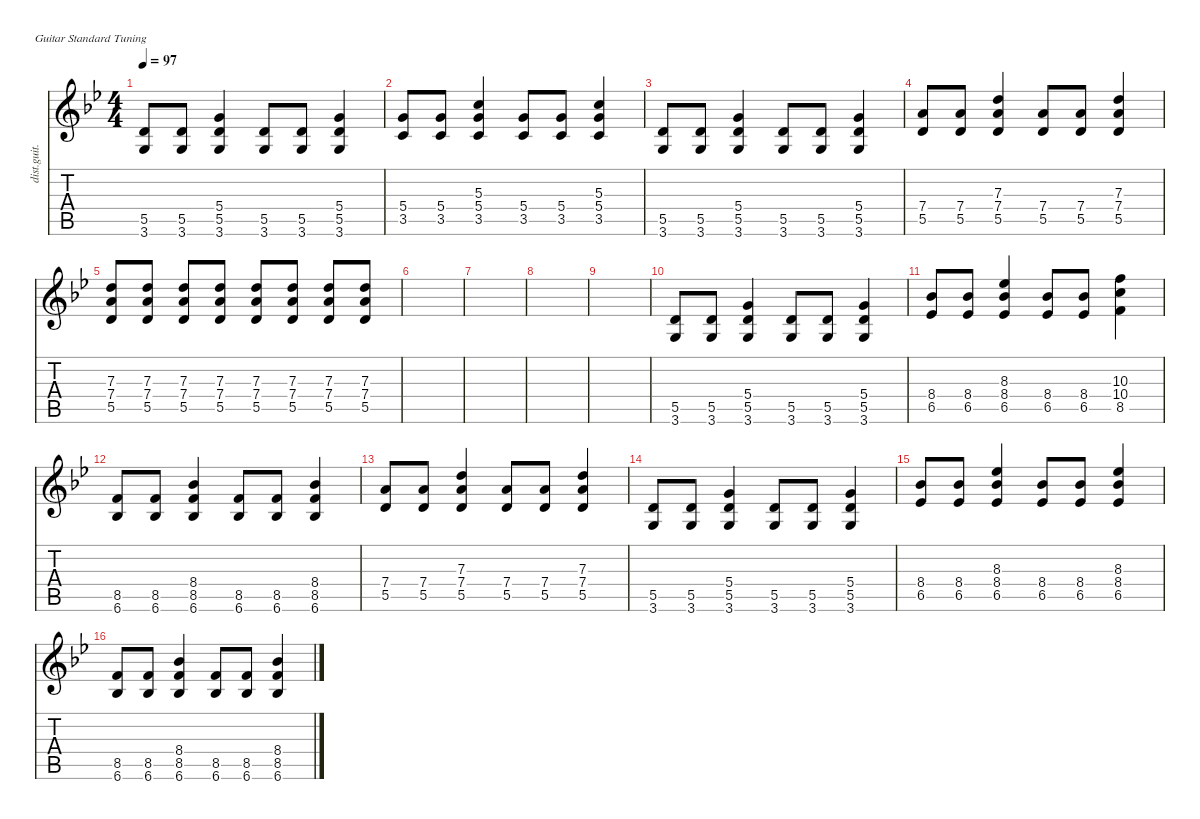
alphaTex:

\defaultSystemsLayout 4
\hideDynamics
\bracketExtendMode nobrackets
\otherSystemsTrackNameOrientation horizontal
\track ("Distortion Guitar" "dist.guit.") {instrument distortionguitar}
\staff {score tabs}
\tuning (E4 B3 G3 D3 A2 E2)
\ts (4 4)
\tempo 97
\clef g2
\ks bb
(3.6 5.5).8{dy mf} (3.6 5.5).8 (3.6 5.5 5.4).4 (3.6 5.5).8 (3.6 5.5).8 (3.6 5.5 5.4).4 |
(3.5 5.4).8 (3.5 5.4).8 (3.5 5.4 5.3).4 (3.5 5.4).8 (3.5 5.4).8 (3.5 5.4 5.3).4 |
(3.6 5.5).8 (3.6 5.5).8 (3.6 5.5 5.4).4 (3.6 5.5).8 (3.6 5.5).8 (3.6 5.5 5.4).4 |
(5.5 7.4).8 (5.5 7.4).8 (5.5 7.4 7.3).4 (5.5 7.4).8 (5.5 7.4).8 (5.5 7.4 7.3).4 |
(5.5 7.4 7.3).8 (5.5 7.4 7.3).8 (5.5 7.4 7.3).8 (5.5 7.4 7.3).8 (5.5 7.4 7.3).8 (5.5 7.4 7.3).8 (5.5 7.4 7.3).8 (5.5 7.4 7.3).8 |
|
|
|
|
(3.6 5.5).8 (3.6 5.5).8 (3.6 5.5 5.4).4 (3.6 5.5).8 (3.6 5.5).8 (3.6 5.5 5.4).4 |
(6.5 8.4).8 (6.5 8.4).8 (6.5 8.4 8.3).4 (6.5 8.4).8 (6.5 8.4).8 (8.5 10.4 10.3).4 |
(6.6 8.5).8 (6.6 8.5).8 (6.6 8.5 8.4).4 (6.6 8.5).8 (6.6 8.5).8 (6.6 8.5 8.4).4 |
(5.5 7.4).8 (5.5 7.4).8 (5.5 7.4 7.3).4 (5.5 7.4).8 (5.5 7.4).8 (5.5 7.4 7.3).4 |
(3.6 5.5).8 (3.6 5.5).8 (3.6 5.5 5.4).4 (3.6 5.5).8 (3.6 5.5).8 (3.6 5.5 5.4).4 |
(6.5 8.4).8 (6.5 8.4).8 (6.5 8.4 8.3).4 (6.5 8.4).8 (6.5 8.4).8 (6.5 8.4 8.3).4 |
(6.6 8.5).8 (6.6 8.5).8 (6.6 8.5 8.4).4 (6.6 8.5).8 (6.6 8.5).8 (6.6 8.5 8.4).4
